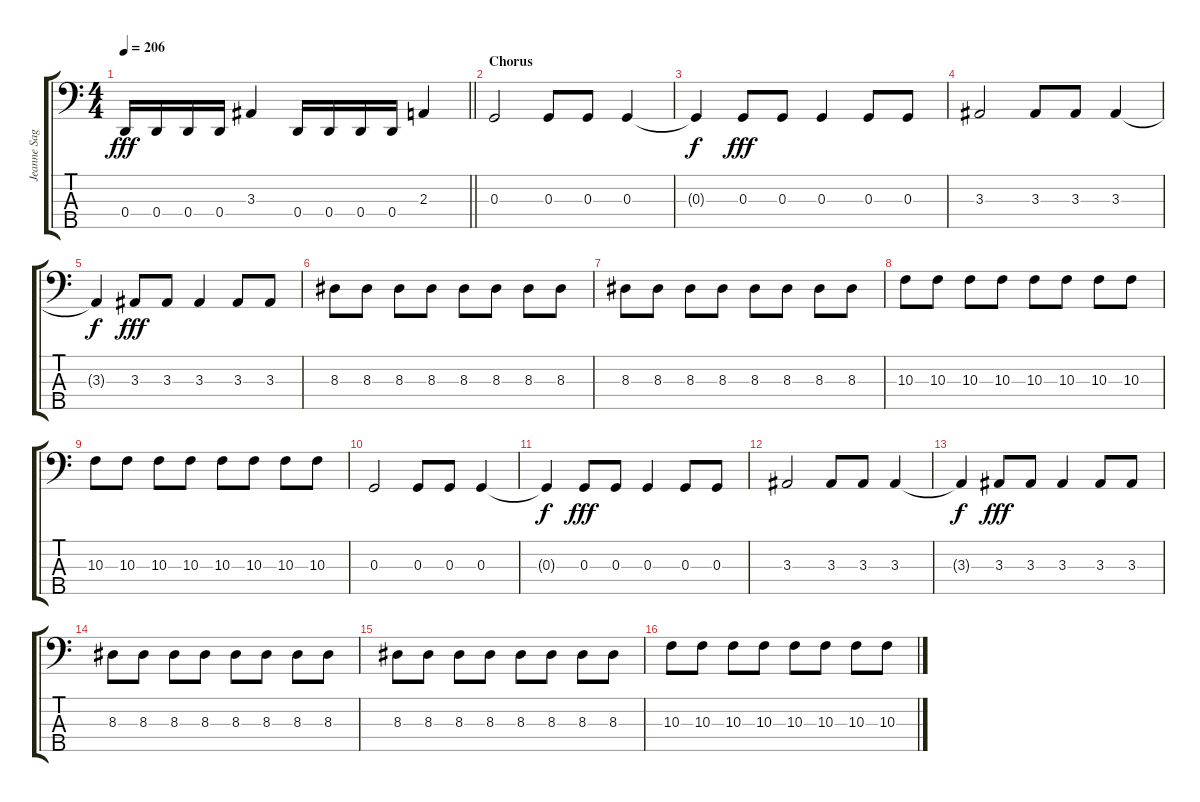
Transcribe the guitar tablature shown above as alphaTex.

\track ("Jeanne Sagan" "Jeanne Sag") {instrument electricbasspick}
\staff {score tabs}
\tuning (F2 C2 G1 D1 A0) {hide}
\ts (4 4)
\tempo 206
\clef f4
\barLineRight lightlight
\ks c
0.4.16{dy fff} 0.4.16 0.4.16 0.4.16 3.3.4 0.4.16 0.4.16 0.4.16 0.4.16 2.3.4 |
\section ("" "Chorus")
0.3.2 0.3.8 0.3.8 0.3.4 |
0.3{t}.4{dy f} 0.3.8{dy fff} 0.3.8 0.3.4 0.3.8 0.3.8 |
3.3.2 3.3.8 3.3.8 3.3.4 |
3.3{t}.4{dy f} 3.3.8{dy fff} 3.3.8 3.3.4 3.3.8 3.3.8 |
8.3.8 8.3.8 8.3.8 8.3.8 8.3.8 8.3.8 8.3.8 8.3.8 |
8.3.8 8.3.8 8.3.8 8.3.8 8.3.8 8.3.8 8.3.8 8.3.8 |
10.3.8 10.3.8 10.3.8 10.3.8 10.3.8 10.3.8 10.3.8 10.3.8 |
10.3.8 10.3.8 10.3.8 10.3.8 10.3.8 10.3.8 10.3.8 10.3.8 |
0.3.2 0.3.8 0.3.8 0.3.4 |
0.3{t}.4{dy f} 0.3.8{dy fff} 0.3.8 0.3.4 0.3.8 0.3.8 |
3.3.2 3.3.8 3.3.8 3.3.4 |
3.3{t}.4{dy f} 3.3.8{dy fff} 3.3.8 3.3.4 3.3.8 3.3.8 |
8.3.8 8.3.8 8.3.8 8.3.8 8.3.8 8.3.8 8.3.8 8.3.8 |
8.3.8 8.3.8 8.3.8 8.3.8 8.3.8 8.3.8 8.3.8 8.3.8 |
10.3.8 10.3.8 10.3.8 10.3.8 10.3.8 10.3.8 10.3.8 10.3.8
